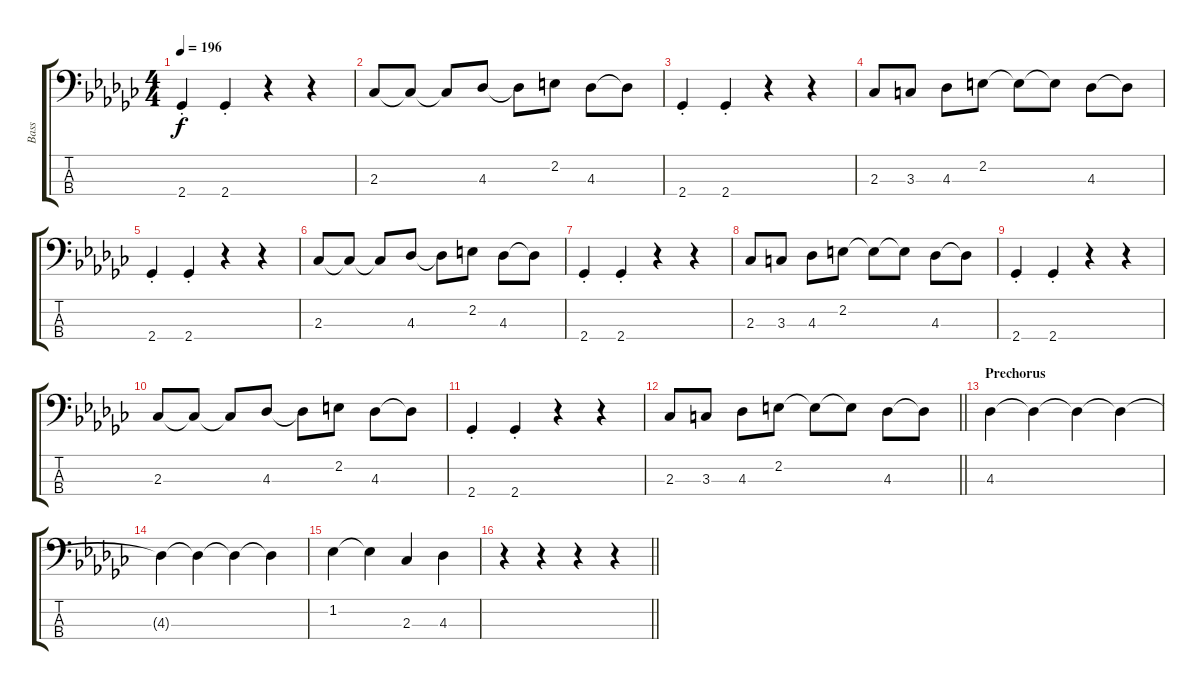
\track ("Bass" "Bass") {instrument electricbassfinger}
\staff {score tabs}
\tuning (G2 D2 A1 E1) {hide}
\ts (4 4)
\tempo 196
\clef f4
\ks gb
2.4{st}.4{dy f} 2.4{st}.4 r.4 r.4 |
2.3.8 2.3{t}.8 2.3{t}.8 4.3.8 4.3{t}.8 2.2.8 4.3.8 4.3{t}.8 |
2.4{st}.4 2.4{st}.4 r.4 r.4 |
2.3.8 3.3.8 4.3.8 2.2.8 2.2{t}.8 2.2{t}.8 4.3.8 4.3{t}.8 |
2.4{st}.4 2.4{st}.4 r.4 r.4 |
2.3.8 2.3{t}.8 2.3{t}.8 4.3.8 4.3{t}.8 2.2.8 4.3.8 4.3{t}.8 |
2.4{st}.4 2.4{st}.4 r.4 r.4 |
2.3.8 3.3.8 4.3.8 2.2.8 2.2{t}.8 2.2{t}.8 4.3.8 4.3{t}.8 |
2.4{st}.4 2.4{st}.4 r.4 r.4 |
2.3.8 2.3{t}.8 2.3{t}.8 4.3.8 4.3{t}.8 2.2.8 4.3.8 4.3{t}.8 |
2.4{st}.4 2.4{st}.4 r.4 r.4 |
\barLineRight lightlight
2.3.8 3.3.8 4.3.8 2.2.8 2.2{t}.8 2.2{t}.8 4.3.8 4.3{t}.8 |
\section ("" "Prechorus")
4.3.4 4.3{t}.4 4.3{t}.4 4.3{t}.4 |
4.3{t}.4 4.3{t}.4 4.3{t}.4 4.3{t}.4 |
1.2.4 1.2{t}.4 2.3.4 4.3.4 |
\barLineRight lightlight
r.4 r.4 r.4 r.4
